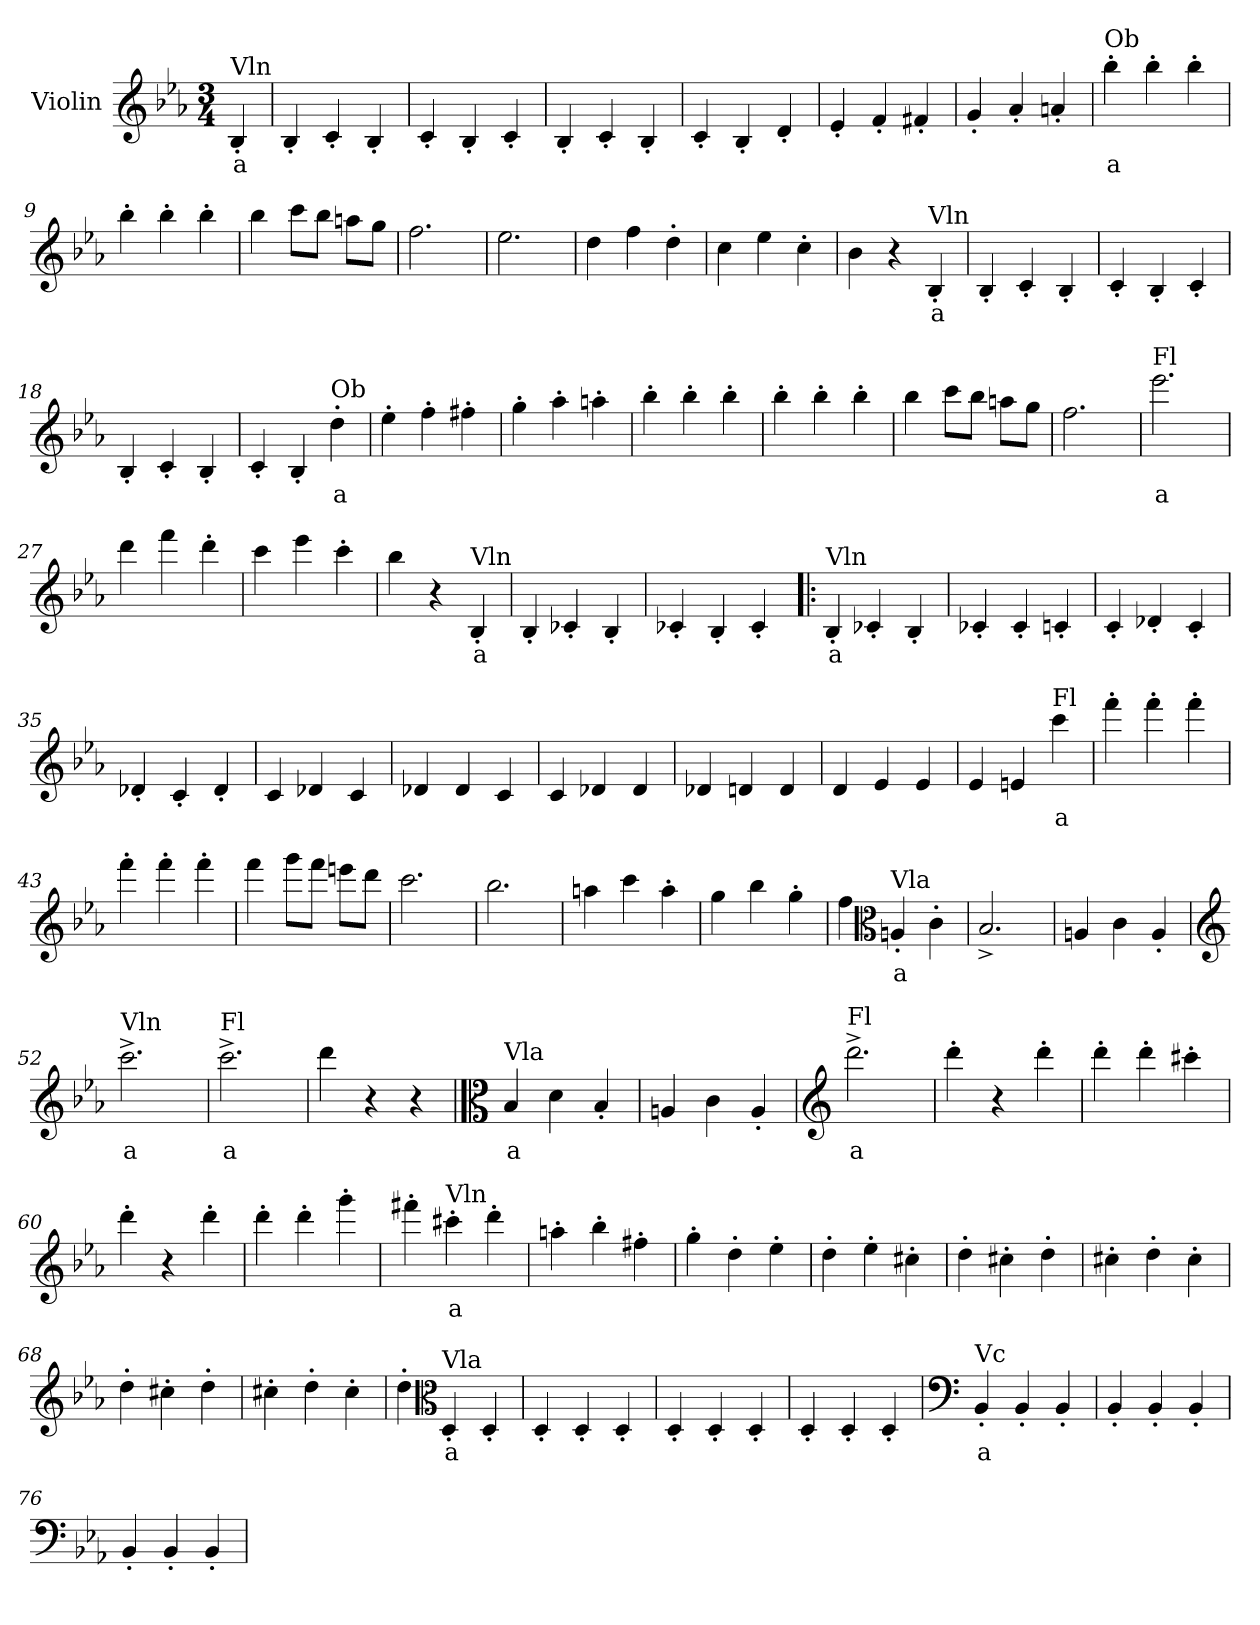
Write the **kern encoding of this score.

**kern	**text
*part1	*part1
*staff1	*staff1
*I"Violin	*
*I'Vln	*
*clefG2	*
*k[b-e-a-]	*
*M3/4	*
=1	=1
!LO:TX:a:t=Vln	!
!	!LO:LY:b:color=#FF0000
4B-'	a
=2	=2
4B-'	.
4c'	.
4B-'	.
=3	=3
4c'	.
4B-'	.
4c'	.
=4	=4
4B-'	.
4c'	.
4B-'	.
=5	=5
4c'	.
4B-'	.
4d'	.
=6	=6
4e-'	.
4f'	.
4f#X'	.
=7	=7
4g'	.
4a-'	.
4an'	.
=8	=8
!LO:TX:a:t=Ob	!
!	!LO:LY:b:color=#FF0000
4bb-'	a
4bb-'	.
4bb-'	.
=9	=9
4bb-'	.
4bb-'	.
4bb-'	.
=10	=10
4bb-	.
8ccc\L	.
8bb-\J	.
8aan\L	.
8gg\J	.
=11	=11
2.ff	.
=12	=12
2.ee-	.
!!LO:PB:g=z
=13	=13
4dd	.
4ff	.
4dd'	.
=14	=14
4cc	.
4ee-	.
4cc'	.
=15	=15
4b-	.
4r	.
!LO:TX:a:t=Vln	!
!	!LO:LY:b:color=#FF0000
4B-'	a
=16	=16
4B-'	.
4c'	.
4B-'	.
=17	=17
4c'	.
4B-'	.
4c'	.
=18	=18
4B-'	.
4c'	.
4B-'	.
=19	=19
4c'	.
4B-'	.
!LO:TX:a:t=Ob	!
!	!LO:LY:b:color=#FF0000
4dd'	a
=20	=20
4ee-'	.
4ff'	.
4ff#X'	.
=21	=21
4gg'	.
4aa-'	.
4aan'	.
=22	=22
4bb-'	.
4bb-'	.
4bb-'	.
=23	=23
4bb-'	.
4bb-'	.
4bb-'	.
=24	=24
4bb-	.
8ccc\L	.
8bb-\J	.
8aan\L	.
8gg\J	.
!!LO:PB:g=z
=25	=25
2.ff	.
=26	=26
!LO:TX:a:t=Fl	!
!	!LO:LY:b:color=#FF0000
2.eee-	a
=27	=27
4ddd	.
4fff	.
4ddd'	.
=28	=28
4ccc	.
4eee-	.
4ccc'	.
=29	=29
4bb-	.
4r	.
!LO:TX:a:t=Vln	!
!	!LO:LY:b:color=#FF0000
4B-'	a
=30	=30
4B-'	.
4c-X'	.
4B-'	.
=31	=31
4c-X'	.
4B-'	.
4c-'	.
=32!|:	=32!|:
!LO:TX:a:t=Vln	!
!	!LO:LY:b:color=#FF0000
4B-'	a
4c-X'	.
4B-'	.
=33	=33
4c-X'	.
4c-'	.
4cn'	.
=34	=34
4c'	.
4d-X'	.
4c'	.
=35	=35
4d-X'	.
4c'	.
4d-'	.
=36	=36
4c	.
4d-X	.
4c	.
!!LO:PB:g=z
=37	=37
4d-X	.
4d-	.
4c	.
=38	=38
4c	.
4d-X	.
4d-	.
=39	=39
4d-X	.
4dn	.
4d	.
=40	=40
4d	.
4e-	.
4e-	.
=41	=41
4e-	.
4en	.
!LO:TX:a:t=Fl	!
!	!LO:LY:b:color=#FF0000
4ccc	a
=42	=42
4fff'	.
4fff'	.
4fff'	.
=43	=43
4fff'	.
4fff'	.
4fff'	.
=44	=44
4fff	.
8ggg\L	.
8fff\J	.
8eeen\L	.
8ddd\J	.
=45	=45
2.ccc	.
=46	=46
2.bb-	.
=47	=47
4aan	.
4ccc	.
4aa'	.
=48	=48
4gg	.
4bb-	.
4gg'	.
!!LO:PB:g=z
=49	=49
4ff	.
*clefC3	*
!LO:TX:a:t=Vla	!
!	!LO:LY:b:color=#FF0000
4An'	a
4c'	.
=50	=50
2.B-^	.
=51	=51
4An	.
4c	.
4A'	.
=52	=52
*clefG2	*
!LO:TX:a:t=Vln	!
!	!LO:LY:b:color=#FF0000
2.ccc^	a
=53	=53
!LO:TX:a:t=Fl	!
!	!LO:LY:b:color=#FF0000
2.ccc^	a
=54	=54
4ddd	.
4r	.
4r	.
=55	=55
*clefC3	*
!LO:TX:a:t=Vla	!
!	!LO:LY:b:color=#FF0000
4B-	a
4d	.
4B-'	.
=56	=56
4An	.
4c	.
4A'	.
=57	=57
*clefG2	*
!LO:TX:a:t=Fl	!
!	!LO:LY:b:color=#FF0000
2.ddd^	a
=58	=58
4ddd'	.
4r	.
4ddd'	.
=59	=59
4ddd'	.
4ddd'	.
4ccc#X'	.
=60	=60
4ddd'	.
4r	.
4ddd'	.
=61	=61
4ddd'	.
4ddd'	.
4ggg'	.
!!LO:PB:g=z
=62	=62
4fff#X'	.
!LO:TX:a:t=Vln	!
!	!LO:LY:b:color=#FF0000
4ccc#X'	a
4ddd'	.
=63	=63
4aan'	.
4bb-'	.
4ff#X'	.
=64	=64
4gg'	.
4dd'	.
4ee-'	.
=65	=65
4dd'	.
4ee-'	.
4cc#X'	.
=66	=66
4dd'	.
4cc#X'	.
4dd'	.
=67	=67
4cc#X'	.
4dd'	.
4cc#'	.
=68	=68
4dd'	.
4cc#X'	.
4dd'	.
=69	=69
4cc#X'	.
4dd'	.
4cc#'	.
=70	=70
4dd'	.
*clefC3	*
!LO:TX:a:t=Vla	!
!	!LO:LY:b:color=#FF0000
4D'	a
4D'	.
=71	=71
4D'	.
4D'	.
4D'	.
=72	=72
4D'	.
4D'	.
4D'	.
=73	=73
4D'	.
4D'	.
4D'	.
=74	=74
*clefF4	*
!LO:TX:a:t=Vc	!
!	!LO:LY:b:color=#FF0000
4BB-'	a
4BB-'	.
4BB-'	.
!!LO:PB:g=z
=75	=75
4BB-'	.
4BB-'	.
4BB-'	.
=76	=76
4BB-'	.
4BB-'	.
4BB-'	.
=	=
*-	*-
